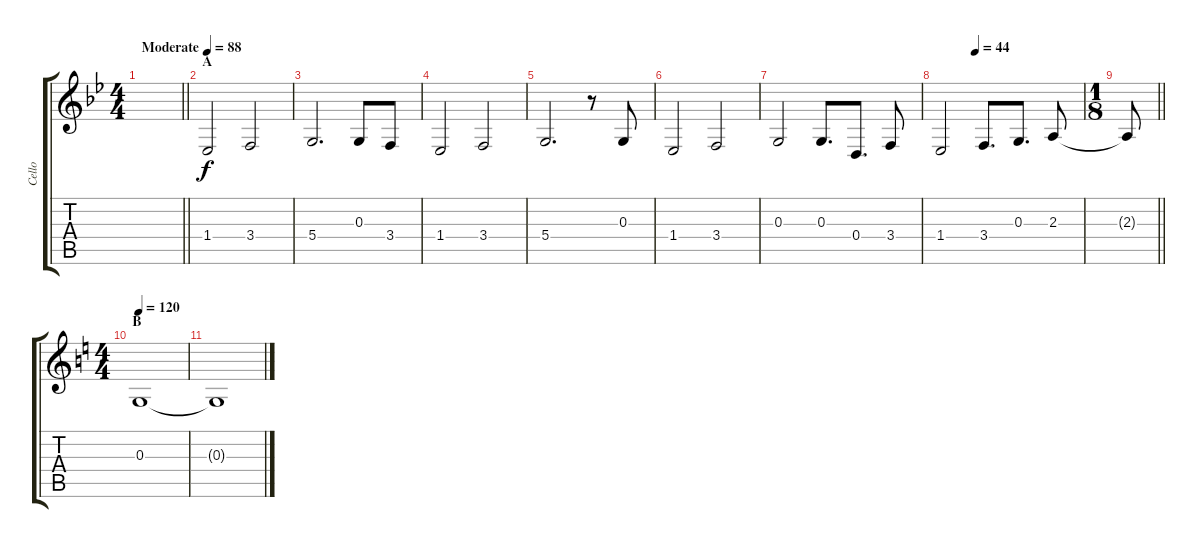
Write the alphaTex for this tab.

\track ("Cello" "Cello") {instrument stringensemble1}
\staff {score tabs}
\tuning (E4 B3 G3 D3 A2 E2) {hide}
\ts (4 4)
\tempo (88 "Moderate")
\clef g2
\barLineRight lightlight
\ks bb
|
\section ("" "A")
1.4.2 3.4.2 |
5.4.2{d} 0.3.8 3.4.8 |
1.4.2 3.4.2 |
5.4.2{d} r.8 0.3.8 |
1.4.2 3.4.2 |
0.3.2 0.3.8{d} 0.4.8{d} 3.4.8 |
\tempo (44 0.25)
1.4.2 3.4.8{d} 0.3.8{d} 2.3.8 |
\ts (1 8)
\barLineRight lightlight
2.3{t}.8 |
\ts (4 4)
\section ("" "B")
\tempo 120
\ks c
0.3.1{volume 4} |
0.3{t}.1
